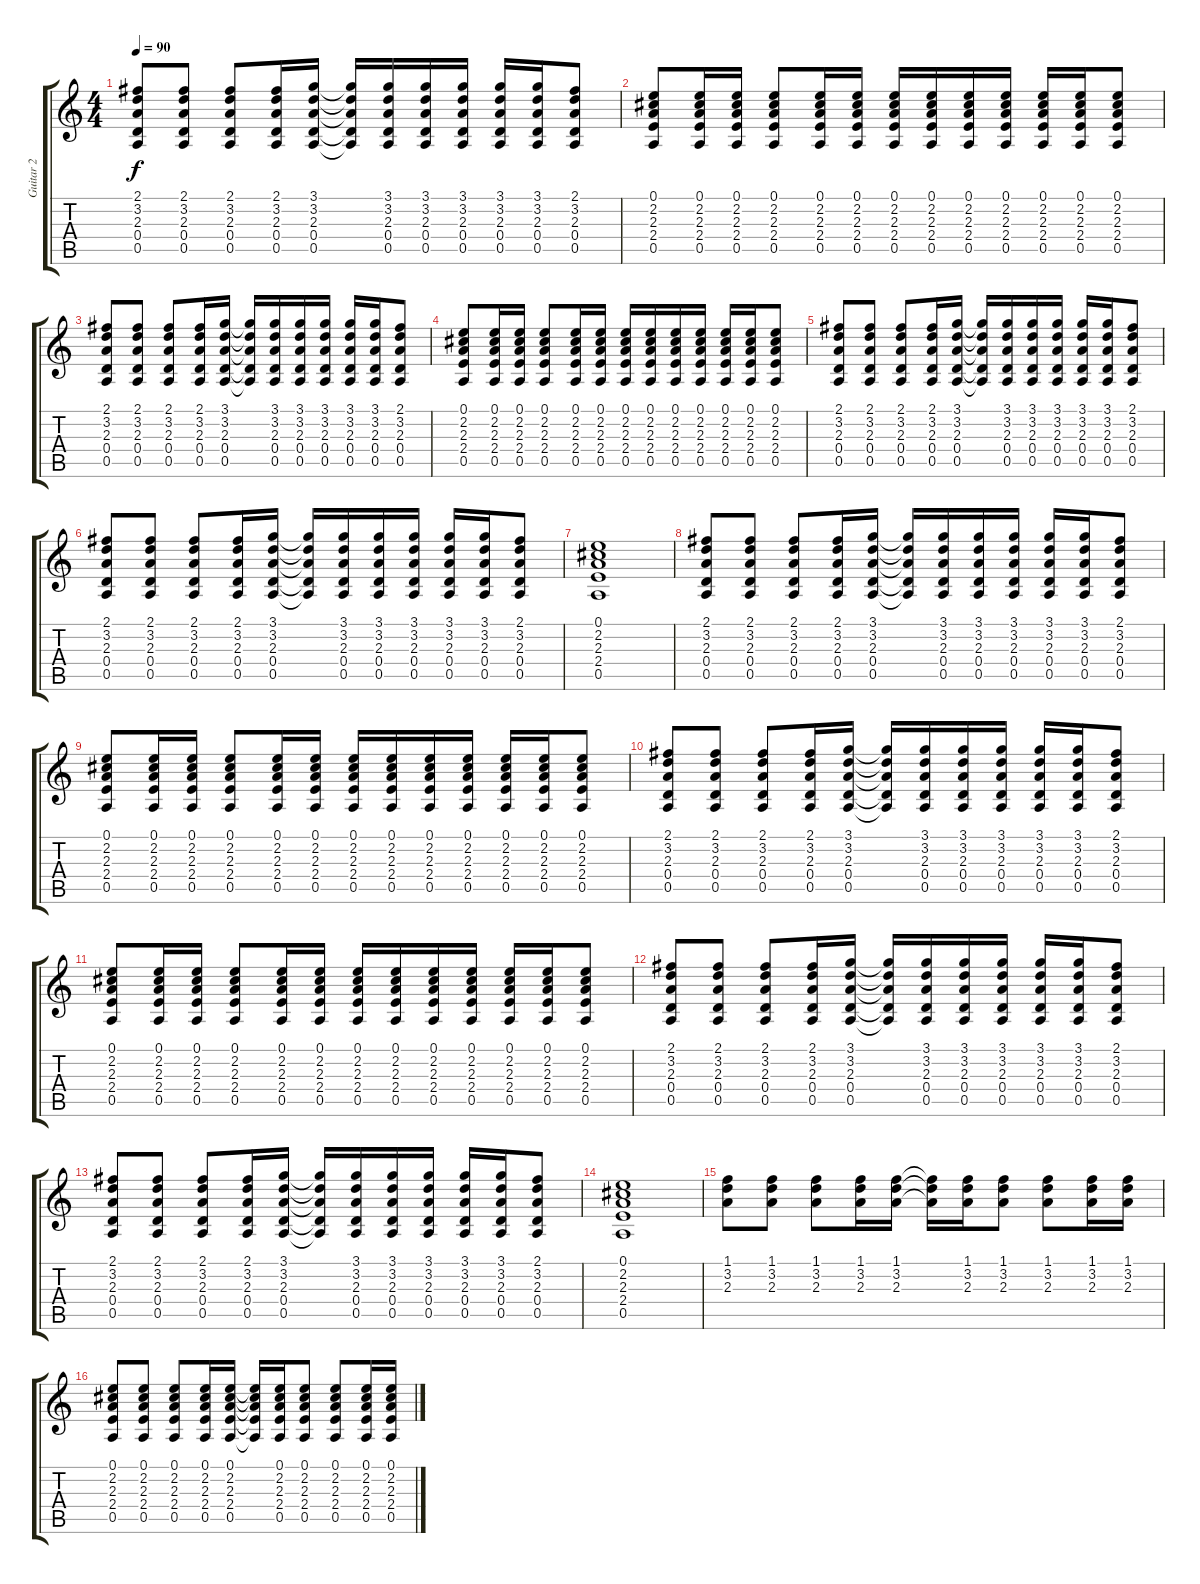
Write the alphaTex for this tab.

\track ("Guitar 2" "Guitar 2") {instrument electricguitarclean}
\staff {score tabs}
\tuning (E4 B3 G3 D3 A2 E2) {hide}
\ts (4 4)
\tempo 90
\clef g2
\ks c
(2.1 3.2 2.3 0.4 0.5).8{dy f} (2.1 3.2 2.3 0.4 0.5).8 (2.1 3.2 2.3 0.4 0.5).8 (2.1 3.2 2.3 0.4 0.5).16 (3.1 3.2 2.3 0.4 0.5).16 (3.1{t} 3.2{t} 2.3{t} 0.4{t} 0.5{t}).16 (3.1 3.2 2.3 0.4 0.5).16 (3.1 3.2 2.3 0.4 0.5).16 (3.1 3.2 2.3 0.4 0.5).16 (3.1 3.2 2.3 0.4 0.5).16 (3.1 3.2 2.3 0.4 0.5).16 (2.1 3.2 2.3 0.4 0.5).8 |
(0.1 2.2 2.3 2.4 0.5).8 (0.1 2.2 2.3 2.4 0.5).16 (0.1 2.2 2.3 2.4 0.5).16 (0.1 2.2 2.3 2.4 0.5).8 (0.1 2.2 2.3 2.4 0.5).16 (0.1 2.2 2.3 2.4 0.5).16 (0.1 2.2 2.3 2.4 0.5).16 (0.1 2.2 2.3 2.4 0.5).16 (0.1 2.2 2.3 2.4 0.5).16 (0.1 2.2 2.3 2.4 0.5).16 (0.1 2.2 2.3 2.4 0.5).16 (0.1 2.2 2.3 2.4 0.5).16 (0.1 2.2 2.3 2.4 0.5).8 |
(2.1 3.2 2.3 0.4 0.5).8 (2.1 3.2 2.3 0.4 0.5).8 (2.1 3.2 2.3 0.4 0.5).8 (2.1 3.2 2.3 0.4 0.5).16 (3.1 3.2 2.3 0.4 0.5).16 (3.1{t} 3.2{t} 2.3{t} 0.4{t} 0.5{t}).16 (3.1 3.2 2.3 0.4 0.5).16 (3.1 3.2 2.3 0.4 0.5).16 (3.1 3.2 2.3 0.4 0.5).16 (3.1 3.2 2.3 0.4 0.5).16 (3.1 3.2 2.3 0.4 0.5).16 (2.1 3.2 2.3 0.4 0.5).8 |
(0.1 2.2 2.3 2.4 0.5).8 (0.1 2.2 2.3 2.4 0.5).16 (0.1 2.2 2.3 2.4 0.5).16 (0.1 2.2 2.3 2.4 0.5).8 (0.1 2.2 2.3 2.4 0.5).16 (0.1 2.2 2.3 2.4 0.5).16 (0.1 2.2 2.3 2.4 0.5).16 (0.1 2.2 2.3 2.4 0.5).16 (0.1 2.2 2.3 2.4 0.5).16 (0.1 2.2 2.3 2.4 0.5).16 (0.1 2.2 2.3 2.4 0.5).16 (0.1 2.2 2.3 2.4 0.5).16 (0.1 2.2 2.3 2.4 0.5).8 |
(2.1 3.2 2.3 0.4 0.5).8 (2.1 3.2 2.3 0.4 0.5).8 (2.1 3.2 2.3 0.4 0.5).8 (2.1 3.2 2.3 0.4 0.5).16 (3.1 3.2 2.3 0.4 0.5).16 (3.1{t} 3.2{t} 2.3{t} 0.4{t} 0.5{t}).16 (3.1 3.2 2.3 0.4 0.5).16 (3.1 3.2 2.3 0.4 0.5).16 (3.1 3.2 2.3 0.4 0.5).16 (3.1 3.2 2.3 0.4 0.5).16 (3.1 3.2 2.3 0.4 0.5).16 (2.1 3.2 2.3 0.4 0.5).8 |
(2.1 3.2 2.3 0.4 0.5).8 (2.1 3.2 2.3 0.4 0.5).8 (2.1 3.2 2.3 0.4 0.5).8 (2.1 3.2 2.3 0.4 0.5).16 (3.1 3.2 2.3 0.4 0.5).16 (3.1{t} 3.2{t} 2.3{t} 0.4{t} 0.5{t}).16 (3.1 3.2 2.3 0.4 0.5).16 (3.1 3.2 2.3 0.4 0.5).16 (3.1 3.2 2.3 0.4 0.5).16 (3.1 3.2 2.3 0.4 0.5).16 (3.1 3.2 2.3 0.4 0.5).16 (2.1 3.2 2.3 0.4 0.5).8 |
(0.1 2.2 2.3 2.4 0.5).1 |
(2.1 3.2 2.3 0.4 0.5).8 (2.1 3.2 2.3 0.4 0.5).8 (2.1 3.2 2.3 0.4 0.5).8 (2.1 3.2 2.3 0.4 0.5).16 (3.1 3.2 2.3 0.4 0.5).16 (3.1{t} 3.2{t} 2.3{t} 0.4{t} 0.5{t}).16 (3.1 3.2 2.3 0.4 0.5).16 (3.1 3.2 2.3 0.4 0.5).16 (3.1 3.2 2.3 0.4 0.5).16 (3.1 3.2 2.3 0.4 0.5).16 (3.1 3.2 2.3 0.4 0.5).16 (2.1 3.2 2.3 0.4 0.5).8 |
(0.1 2.2 2.3 2.4 0.5).8 (0.1 2.2 2.3 2.4 0.5).16 (0.1 2.2 2.3 2.4 0.5).16 (0.1 2.2 2.3 2.4 0.5).8 (0.1 2.2 2.3 2.4 0.5).16 (0.1 2.2 2.3 2.4 0.5).16 (0.1 2.2 2.3 2.4 0.5).16 (0.1 2.2 2.3 2.4 0.5).16 (0.1 2.2 2.3 2.4 0.5).16 (0.1 2.2 2.3 2.4 0.5).16 (0.1 2.2 2.3 2.4 0.5).16 (0.1 2.2 2.3 2.4 0.5).16 (0.1 2.2 2.3 2.4 0.5).8 |
(2.1 3.2 2.3 0.4 0.5).8 (2.1 3.2 2.3 0.4 0.5).8 (2.1 3.2 2.3 0.4 0.5).8 (2.1 3.2 2.3 0.4 0.5).16 (3.1 3.2 2.3 0.4 0.5).16 (3.1{t} 3.2{t} 2.3{t} 0.4{t} 0.5{t}).16 (3.1 3.2 2.3 0.4 0.5).16 (3.1 3.2 2.3 0.4 0.5).16 (3.1 3.2 2.3 0.4 0.5).16 (3.1 3.2 2.3 0.4 0.5).16 (3.1 3.2 2.3 0.4 0.5).16 (2.1 3.2 2.3 0.4 0.5).8 |
(0.1 2.2 2.3 2.4 0.5).8 (0.1 2.2 2.3 2.4 0.5).16 (0.1 2.2 2.3 2.4 0.5).16 (0.1 2.2 2.3 2.4 0.5).8 (0.1 2.2 2.3 2.4 0.5).16 (0.1 2.2 2.3 2.4 0.5).16 (0.1 2.2 2.3 2.4 0.5).16 (0.1 2.2 2.3 2.4 0.5).16 (0.1 2.2 2.3 2.4 0.5).16 (0.1 2.2 2.3 2.4 0.5).16 (0.1 2.2 2.3 2.4 0.5).16 (0.1 2.2 2.3 2.4 0.5).16 (0.1 2.2 2.3 2.4 0.5).8 |
(2.1 3.2 2.3 0.4 0.5).8 (2.1 3.2 2.3 0.4 0.5).8 (2.1 3.2 2.3 0.4 0.5).8 (2.1 3.2 2.3 0.4 0.5).16 (3.1 3.2 2.3 0.4 0.5).16 (3.1{t} 3.2{t} 2.3{t} 0.4{t} 0.5{t}).16 (3.1 3.2 2.3 0.4 0.5).16 (3.1 3.2 2.3 0.4 0.5).16 (3.1 3.2 2.3 0.4 0.5).16 (3.1 3.2 2.3 0.4 0.5).16 (3.1 3.2 2.3 0.4 0.5).16 (2.1 3.2 2.3 0.4 0.5).8 |
(2.1 3.2 2.3 0.4 0.5).8 (2.1 3.2 2.3 0.4 0.5).8 (2.1 3.2 2.3 0.4 0.5).8 (2.1 3.2 2.3 0.4 0.5).16 (3.1 3.2 2.3 0.4 0.5).16 (3.1{t} 3.2{t} 2.3{t} 0.4{t} 0.5{t}).16 (3.1 3.2 2.3 0.4 0.5).16 (3.1 3.2 2.3 0.4 0.5).16 (3.1 3.2 2.3 0.4 0.5).16 (3.1 3.2 2.3 0.4 0.5).16 (3.1 3.2 2.3 0.4 0.5).16 (2.1 3.2 2.3 0.4 0.5).8 |
(0.1 2.2 2.3 2.4 0.5).1 |
(1.1 3.2 2.3).8 (1.1 3.2 2.3).8 (1.1 3.2 2.3).8 (1.1 3.2 2.3).16 (1.1 3.2 2.3).16 (1.1{t} 3.2{t} 2.3{t}).16 (1.1 3.2 2.3).16 (1.1 3.2 2.3).8 (1.1 3.2 2.3).8 (1.1 3.2 2.3).16 (1.1 3.2 2.3).16 |
(0.1 2.2 2.3 2.4 0.5).8 (0.1 2.2 2.3 2.4 0.5).8 (0.1 2.2 2.3 2.4 0.5).8 (0.1 2.2 2.3 2.4 0.5).16 (0.1 2.2 2.3 2.4 0.5).16 (0.1{t} 2.2{t} 2.3{t} 2.4{t} 0.5{t}).16 (0.1 2.2 2.3 2.4 0.5).16 (0.1 2.2 2.3 2.4 0.5).8 (0.1 2.2 2.3 2.4 0.5).8 (0.1 2.2 2.3 2.4 0.5).16 (0.1 2.2 2.3 2.4 0.5).16
